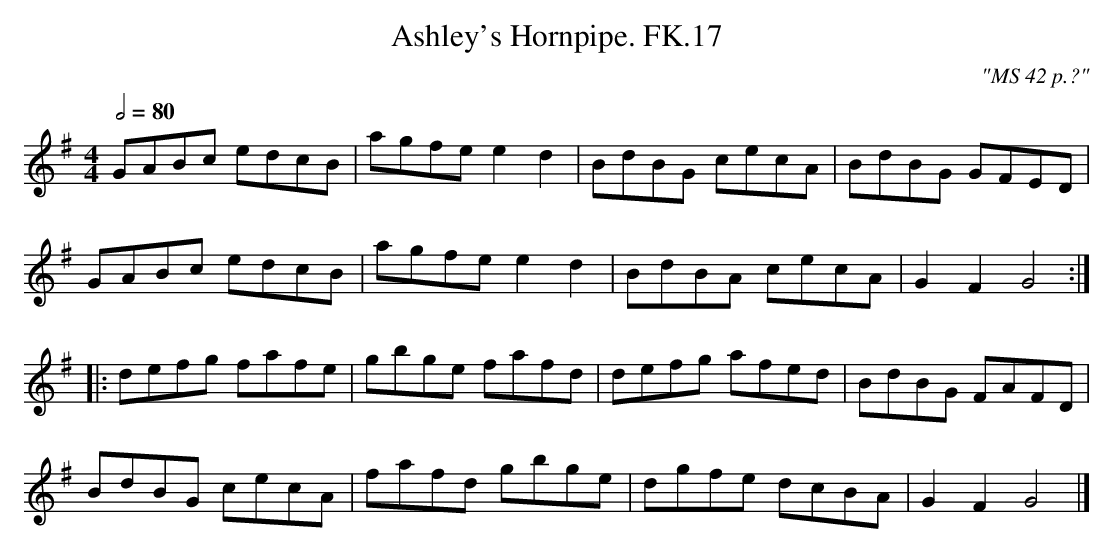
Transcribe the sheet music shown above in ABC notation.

X:1
T:Ashley's Hornpipe. FK.17
M:4/4
L:1/8
Q:1/2=80
C:"MS 42 p.?"
K:G
GABc edcB | agfe e2 d2 | BdBG cecA | BdBG GFED |
GABc edcB | agfe e2 d2| BdBA cecA |G2 F2 G4 :|
|:defg fafe | gbge fafd | defg afed | BdBG FAFD |
BdBG cecA | fafd gbge |dgfe dcBA | G2 F2 G4 |]
